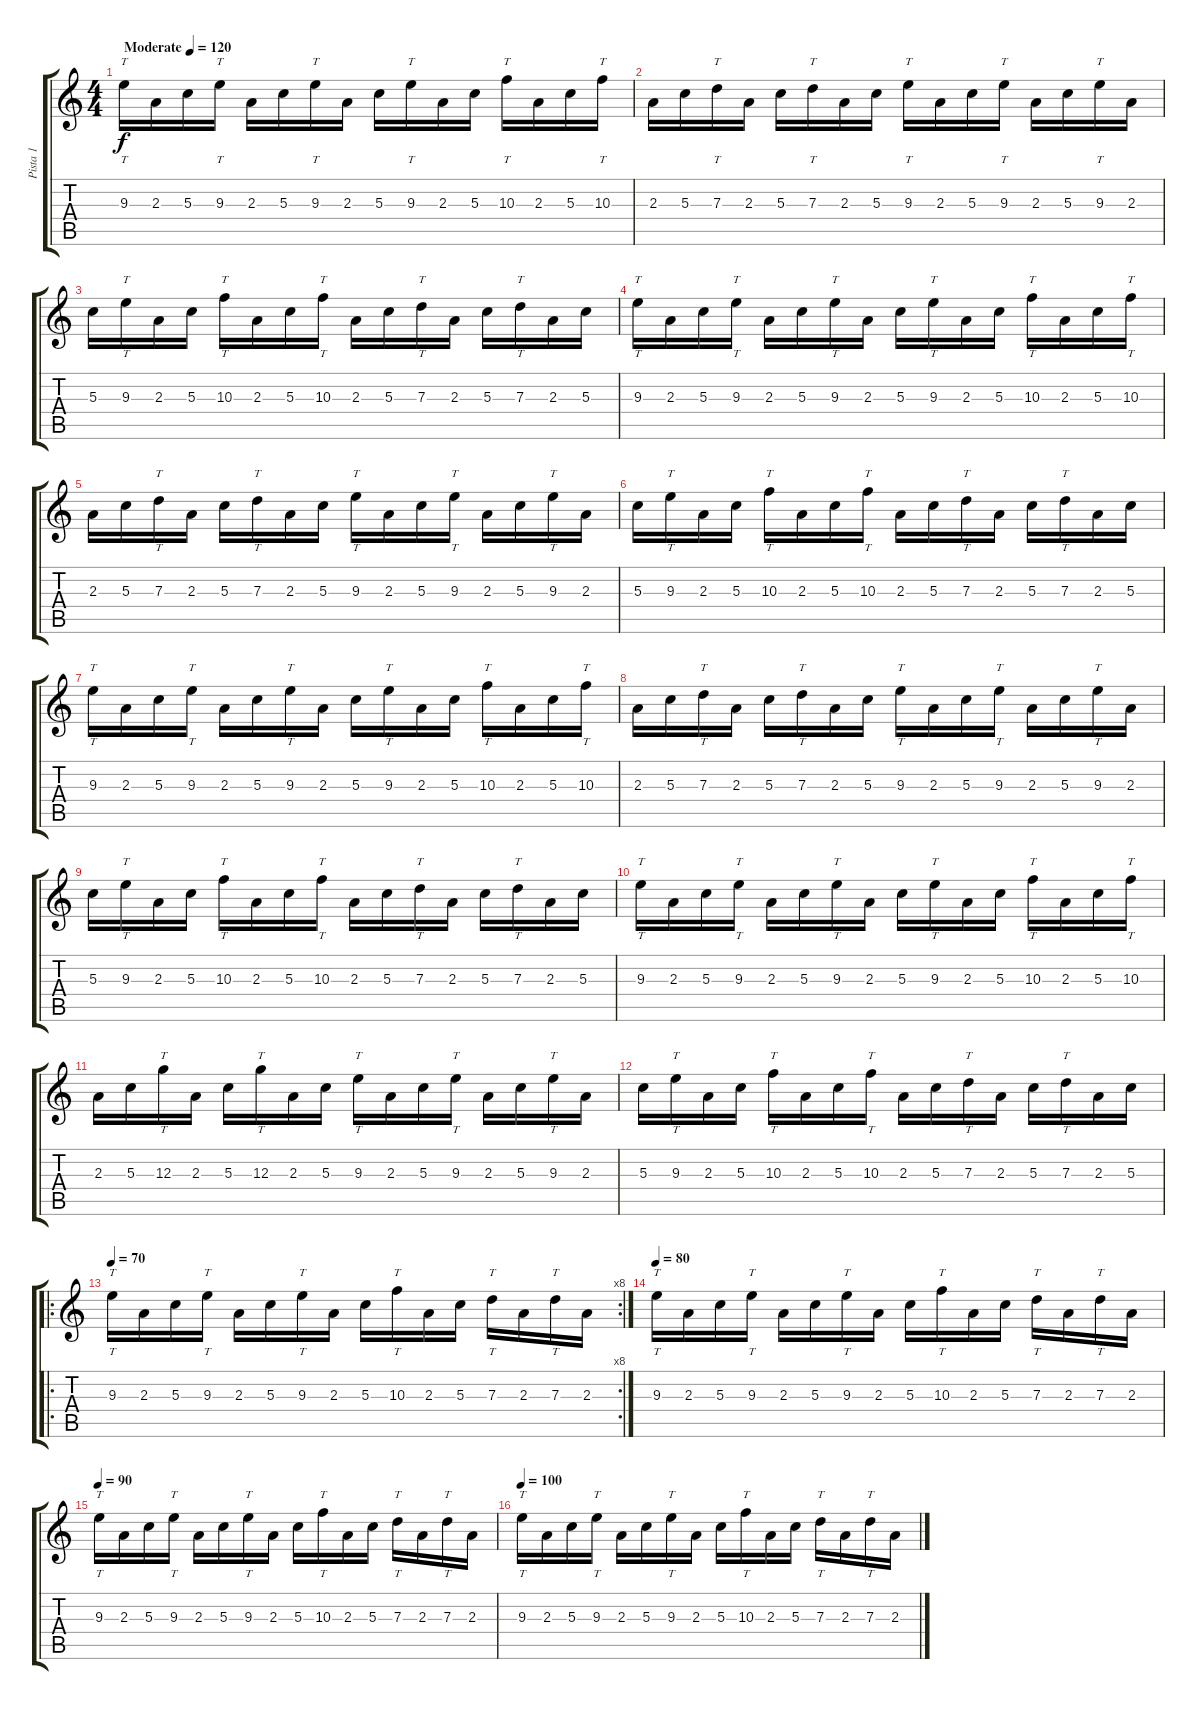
\track ("Pista 1" "Pista 1") {instrument overdrivenguitar}
\staff {score tabs}
\tuning (E4 B3 G3 D3 A2 D2) {hide}
\ts (4 4)
\tempo (120 "Moderate")
\clef g2
\ks c
9.3.16{tt dy f instrument overdrivenguitar} 2.3.16 5.3.16 9.3.16{tt} 2.3.16 5.3.16 9.3.16{tt} 2.3.16 5.3.16 9.3.16{tt} 2.3.16 5.3.16 10.3.16{tt} 2.3.16 5.3.16 10.3.16{tt} |
2.3.16 5.3.16 7.3.16{tt} 2.3.16 5.3.16 7.3.16{tt} 2.3.16 5.3.16 9.3.16{tt} 2.3.16 5.3.16 9.3.16{tt} 2.3.16 5.3.16 9.3.16{tt} 2.3.16 |
5.3.16 9.3.16{tt} 2.3.16 5.3.16 10.3.16{tt} 2.3.16 5.3.16 10.3.16{tt} 2.3.16 5.3.16 7.3.16{tt} 2.3.16 5.3.16 7.3.16{tt} 2.3.16 5.3.16 |
9.3.16{tt} 2.3.16 5.3.16 9.3.16{tt} 2.3.16 5.3.16 9.3.16{tt} 2.3.16 5.3.16 9.3.16{tt} 2.3.16 5.3.16 10.3.16{tt} 2.3.16 5.3.16 10.3.16{tt} |
2.3.16 5.3.16 7.3.16{tt} 2.3.16 5.3.16 7.3.16{tt} 2.3.16 5.3.16 9.3.16{tt} 2.3.16 5.3.16 9.3.16{tt} 2.3.16 5.3.16 9.3.16{tt} 2.3.16 |
5.3.16 9.3.16{tt} 2.3.16 5.3.16 10.3.16{tt} 2.3.16 5.3.16 10.3.16{tt} 2.3.16 5.3.16 7.3.16{tt} 2.3.16 5.3.16 7.3.16{tt} 2.3.16 5.3.16 |
9.3.16{tt} 2.3.16 5.3.16 9.3.16{tt} 2.3.16 5.3.16 9.3.16{tt} 2.3.16 5.3.16 9.3.16{tt} 2.3.16 5.3.16 10.3.16{tt} 2.3.16 5.3.16 10.3.16{tt} |
2.3.16 5.3.16 7.3.16{tt} 2.3.16 5.3.16 7.3.16{tt} 2.3.16 5.3.16 9.3.16{tt} 2.3.16 5.3.16 9.3.16{tt} 2.3.16 5.3.16 9.3.16{tt} 2.3.16 |
5.3.16 9.3.16{tt} 2.3.16 5.3.16 10.3.16{tt} 2.3.16 5.3.16 10.3.16{tt} 2.3.16 5.3.16 7.3.16{tt} 2.3.16 5.3.16 7.3.16{tt} 2.3.16 5.3.16 |
9.3.16{tt} 2.3.16 5.3.16 9.3.16{tt} 2.3.16 5.3.16 9.3.16{tt} 2.3.16 5.3.16 9.3.16{tt} 2.3.16 5.3.16 10.3.16{tt} 2.3.16 5.3.16 10.3.16{tt} |
2.3.16 5.3.16 12.3.16{tt} 2.3.16 5.3.16 12.3.16{tt} 2.3.16 5.3.16 9.3.16{tt} 2.3.16 5.3.16 9.3.16{tt} 2.3.16 5.3.16 9.3.16{tt} 2.3.16 |
5.3.16 9.3.16{tt} 2.3.16 5.3.16 10.3.16{tt} 2.3.16 5.3.16 10.3.16{tt} 2.3.16 5.3.16 7.3.16{tt} 2.3.16 5.3.16 7.3.16{tt} 2.3.16 5.3.16 |
\ro
\rc 8
\tempo 70
9.3.16{tt} 2.3.16 5.3.16 9.3.16{tt} 2.3.16 5.3.16 9.3.16{tt} 2.3.16 5.3.16 10.3.16{tt} 2.3.16 5.3.16 7.3.16{tt} 2.3.16 7.3.16{tt} 2.3.16 |
\tempo 80
9.3.16{tt} 2.3.16 5.3.16 9.3.16{tt} 2.3.16 5.3.16 9.3.16{tt} 2.3.16 5.3.16 10.3.16{tt} 2.3.16 5.3.16 7.3.16{tt} 2.3.16 7.3.16{tt} 2.3.16 |
\tempo 90
9.3.16{tt} 2.3.16 5.3.16 9.3.16{tt} 2.3.16 5.3.16 9.3.16{tt} 2.3.16 5.3.16 10.3.16{tt} 2.3.16 5.3.16 7.3.16{tt} 2.3.16 7.3.16{tt} 2.3.16 |
\tempo 100
9.3.16{tt} 2.3.16 5.3.16 9.3.16{tt} 2.3.16 5.3.16 9.3.16{tt} 2.3.16 5.3.16 10.3.16{tt} 2.3.16 5.3.16 7.3.16{tt} 2.3.16 7.3.16{tt} 2.3.16
